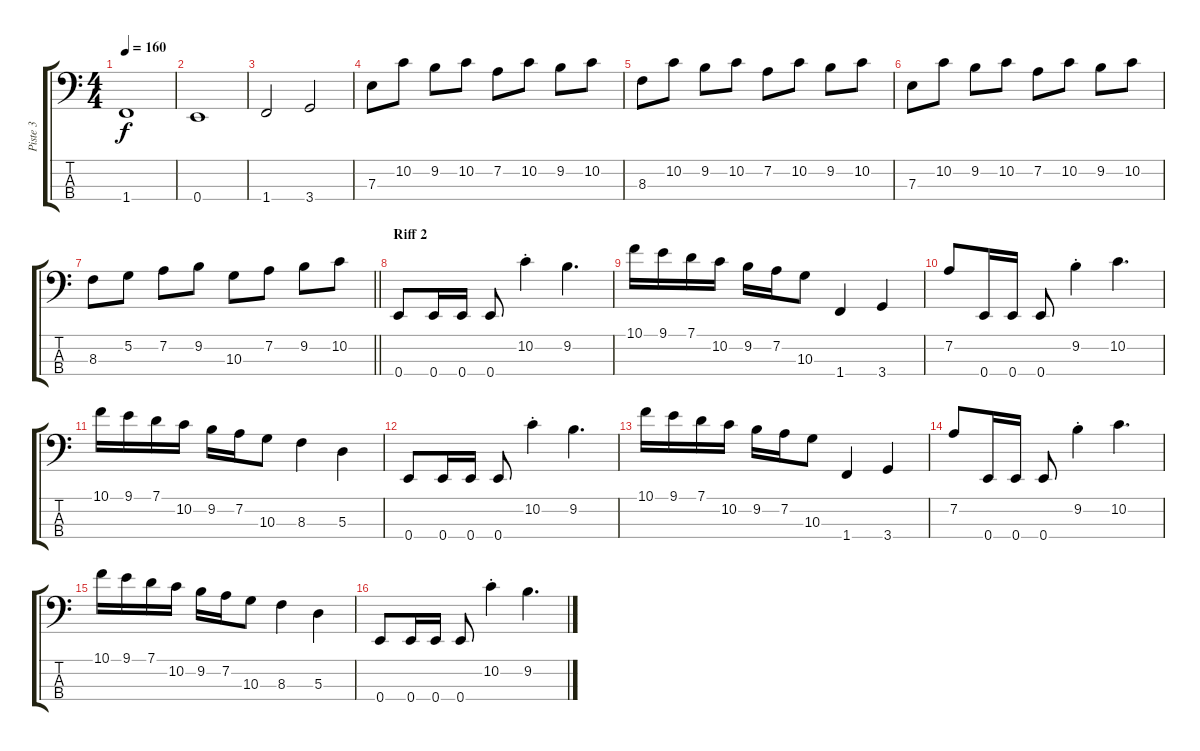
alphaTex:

\track ("Piste 3" "Piste 3") {instrument electricbassfinger}
\staff {score tabs}
\tuning (G2 D2 A1 E1) {hide}
\ts (4 4)
\tempo 160
\clef f4
\ks c
1.4.1{dy f} |
0.4.1 |
1.4.2 3.4.2 |
7.3.8 10.2.8 9.2.8 10.2.8 7.2.8 10.2.8 9.2.8 10.2.8 |
8.3.8 10.2.8 9.2.8 10.2.8 7.2.8 10.2.8 9.2.8 10.2.8 |
7.3.8 10.2.8 9.2.8 10.2.8 7.2.8 10.2.8 9.2.8 10.2.8 |
\barLineRight lightlight
8.3.8 5.2.8 7.2.8 9.2.8 10.3.8 7.2.8 9.2.8 10.2.8 |
\section ("" "Riff 2")
0.4.8 0.4.16 0.4.16 0.4.8 10.2{st}.4 9.2.4{d} |
10.1.16 9.1.16 7.1.16 10.2.16 9.2.16 7.2.16 10.3.8 1.4.4 3.4.4 |
7.2.8 0.4.16 0.4.16 0.4.8 9.2{st}.4 10.2.4{d} |
10.1.16 9.1.16 7.1.16 10.2.16 9.2.16 7.2.16 10.3.8 8.3.4 5.3.4 |
0.4.8 0.4.16 0.4.16 0.4.8 10.2{st}.4 9.2.4{d} |
10.1.16 9.1.16 7.1.16 10.2.16 9.2.16 7.2.16 10.3.8 1.4.4 3.4.4 |
7.2.8 0.4.16 0.4.16 0.4.8 9.2{st}.4 10.2.4{d} |
10.1.16 9.1.16 7.1.16 10.2.16 9.2.16 7.2.16 10.3.8 8.3.4 5.3.4 |
0.4.8 0.4.16 0.4.16 0.4.8 10.2{st}.4 9.2.4{d}
